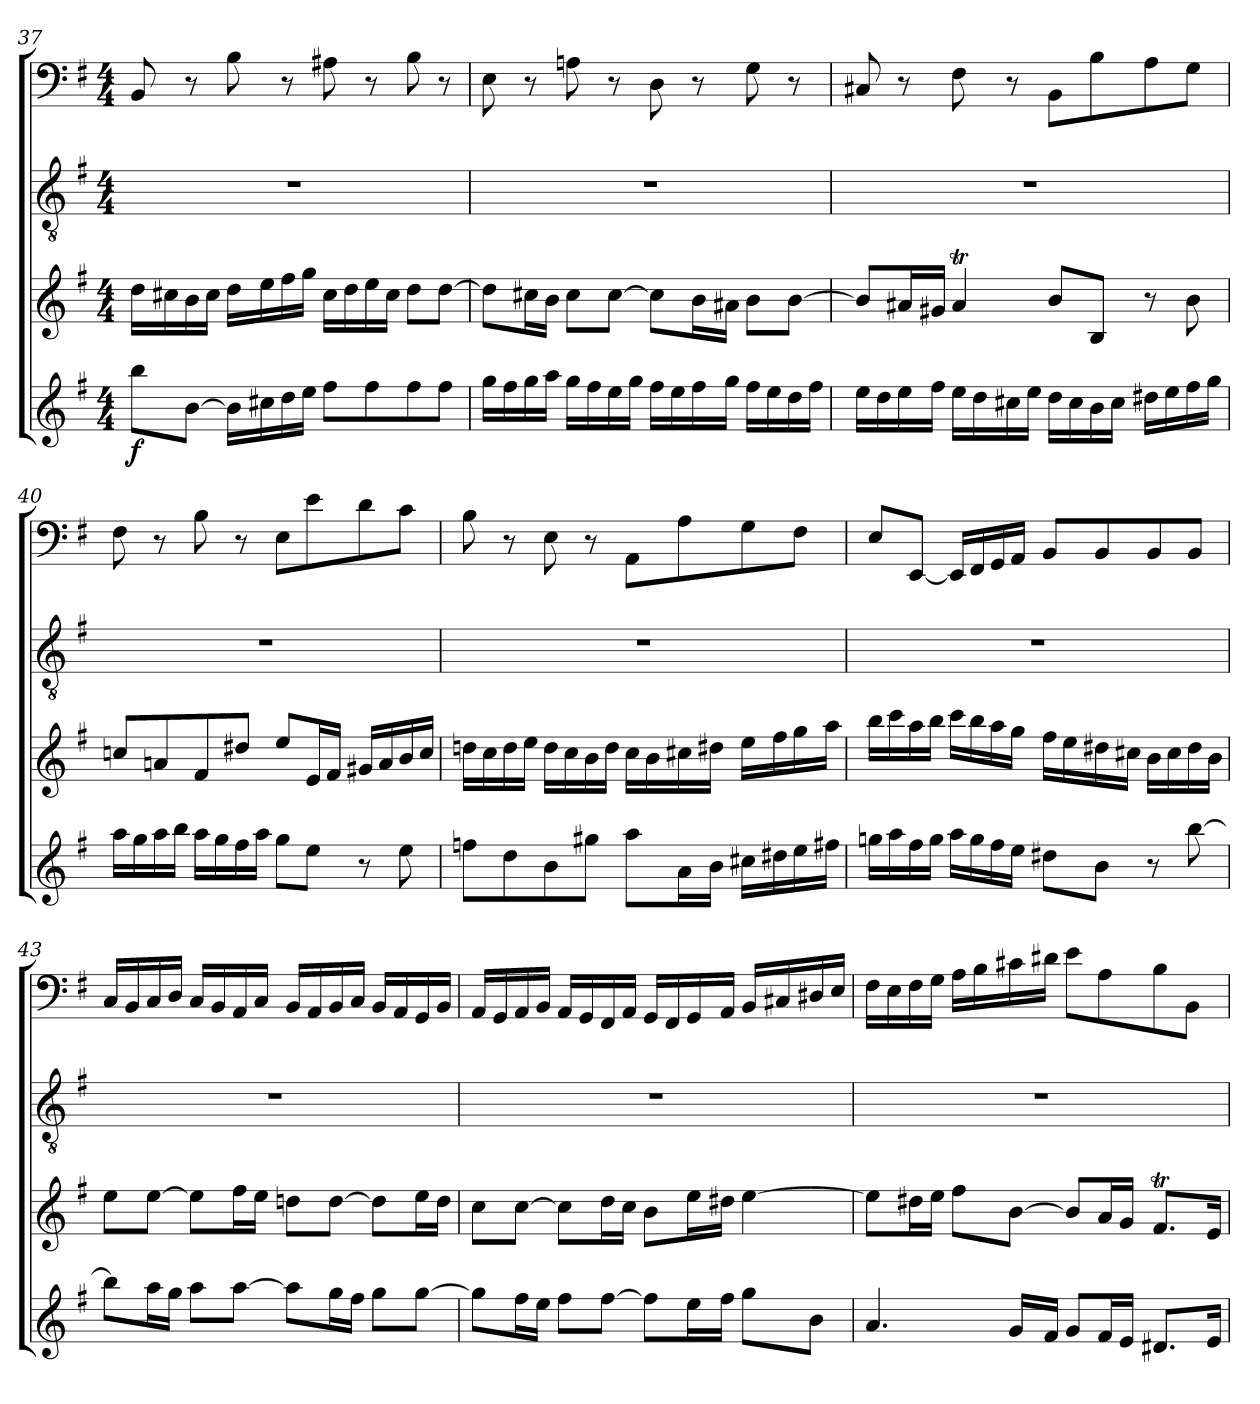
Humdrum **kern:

**kern	**dynam	**kern	**kern	**kern
*part4	*part4	*part3	*part2	*part1
*staff4	*staff4	*staff3	*staff2	*staff1
*clefG2	*	*clefG2	*clefGv2	*clefF4
*k[f#]	*	*k[f#]	*k[f#]	*k[f#]
*e:	*	*e:	*e:	*e:
*M4/4	*	*M4/4	*M4/4	*M4/4
=37	=37	=37	=37	=37
8bb\L	f	16dd\LL	1r	8BB/
.	.	16cc#X\	.	.
[8b\J	.	16b\	.	8r
.	.	16cc#\JJ	.	.
16b\LL]	.	16dd\LL	.	8B\
16cc#X\	.	16ee\	.	.
16dd\	.	16ff#\	.	8r
16ee\JJ	.	16gg\JJ	.	.
8ff#\L	.	16cc#\LL	.	8A#X\
.	.	16dd\	.	.
8ff#\	.	16ee\	.	8r
.	.	16cc#\JJ	.	.
8ff#\	.	8dd\L	.	8B\
8ff#\J	.	[8dd\J	.	8r
=38	=38	=38	=38	=38
16gg\LL	.	8dd\L]	1r	8E\
16ff#\	.	.	.	.
16gg\	.	16cc#X\L	.	8r
16aa\JJ	.	16b\JJ	.	.
16gg\LL	.	8cc#\L	.	8An\
16ff#\	.	.	.	.
16ee\	.	[8cc#\J	.	8r
16gg\JJ	.	.	.	.
16ff#\LL	.	8cc#\L]	.	8D\
16ee\	.	.	.	.
16ff#\	.	16b\L	.	8r
16gg\JJ	.	16a#X\JJ	.	.
16ff#\LL	.	8b\L	.	8G\
16ee\	.	.	.	.
16dd\	.	[8b\J	.	8r
16ff#\JJ	.	.	.	.
=39	=39	=39	=39	=39
16ee\LL	.	8b/L]	1r	8C#X/
16dd\	.	.	.	.
16ee\	.	16a#X/L	.	8r
16ff#\JJ	.	16g#X/JJ	.	.
16ee\LL	.	4a#t/	.	8F#\
16dd\	.	.	.	.
16cc#X\	.	.	.	8r
16ee\JJ	.	.	.	.
16dd\LL	.	8b/L	.	8BB\L
16cc#\	.	.	.	.
16b\	.	8B/J	.	8B\
16cc#\JJ	.	.	.	.
16dd#X\LL	.	8r	.	8A\
16ee\	.	.	.	.
16ff#\	.	8b\	.	8G\J
16gg\JJ	.	.	.	.
=40	=40	=40	=40	=40
16aa\LL	.	8ccn/L	1r	8F#\
16gg\	.	.	.	.
16aa\	.	8an/	.	8r
16bb\JJ	.	.	.	.
16aa\LL	.	8f#/	.	8B\
16gg\	.	.	.	.
16ff#\	.	8dd#X/J	.	8r
16aa\JJ	.	.	.	.
8gg\L	.	8ee/L	.	8E\L
8ee\J	.	16e/L	.	8e\
.	.	16f#/JJ	.	.
8r	.	16g#X/LL	.	8d\
.	.	16a/	.	.
8ee\	.	16b/	.	8c\J
.	.	16cc/JJ	.	.
=41	=41	=41	=41	=41
8ffn\L	.	16ddn\LL	1r	8B\
.	.	16cc\	.	.
8dd\	.	16dd\	.	8r
.	.	16ee\JJ	.	.
8b\	.	16dd\LL	.	8E\
.	.	16cc\	.	.
8gg#X\J	.	16b\	.	8r
.	.	16dd\JJ	.	.
8aa\L	.	16cc\LL	.	8AA\L
.	.	16b\	.	.
16a\L	.	16cc#X\	.	8A\
16b\JJ	.	16dd#X\JJ	.	.
16cc#X\LL	.	16ee\LL	.	8G\
16dd#X\	.	16ff#\	.	.
16ee\	.	16gg\	.	8F#\J
16ff#X\JJ	.	16aa\JJ	.	.
=42	=42	=42	=42	=42
16ggn\LL	.	16bb\LL	1r	8E/L
16aa\	.	16ccc\	.	.
16ff#\	.	16aa\	.	[8EE/J
16gg\JJ	.	16bb\JJ	.	.
16aa\LL	.	16ccc\LL	.	16EE/LL]
16gg\	.	16bb\	.	16FF#/
16ff#\	.	16aa\	.	16GG/
16ee\JJ	.	16gg\JJ	.	16AA/JJ
8dd#X\L	.	16ff#\LL	.	8BB/L
.	.	16ee\	.	.
8b\J	.	16dd#X\	.	8BB/
.	.	16cc#X\JJ	.	.
8r	.	16b\LL	.	8BB/
.	.	16cc#\	.	.
[8bb\	.	16dd#\	.	8BB/J
.	.	16b\JJ	.	.
=43	=43	=43	=43	=43
8bb\L]	.	8ee\L	1r	16C/LL
.	.	.	.	16BB/
16aa\L	.	[8ee\J	.	16C/
16gg\JJ	.	.	.	16D/JJ
8aa\L	.	8ee\L]	.	16C/LL
.	.	.	.	16BB/
[8aa\J	.	16ff#\L	.	16AA/
.	.	16ee\JJ	.	16C/JJ
8aa\L]	.	8ddn\L	.	16BB/LL
.	.	.	.	16AA/
16gg\L	.	[8dd\J	.	16BB/
16ff#\JJ	.	.	.	16C/JJ
8gg\L	.	8dd\L]	.	16BB/LL
.	.	.	.	16AA/
[8gg\J	.	16ee\L	.	16GG/
.	.	16dd\JJ	.	16BB/JJ
=44	=44	=44	=44	=44
8gg\L]	.	8cc\L	1r	16AA/LL
.	.	.	.	16GG/
16ff#\L	.	[8cc\J	.	16AA/
16ee\JJ	.	.	.	16BB/JJ
8ff#\L	.	8cc\L]	.	16AA/LL
.	.	.	.	16GG/
[8ff#\J	.	16dd\L	.	16FF#/
.	.	16cc\JJ	.	16AA/JJ
8ff#\L]	.	8b\L	.	16GG/LL
.	.	.	.	16FF#/
16ee\L	.	16ee\L	.	16GG/
16ff#\JJ	.	16dd#X\JJ	.	16AA/JJ
8gg\L	.	[4ee\	.	16BB/LL
.	.	.	.	16C#X/
8b\J	.	.	.	16D#X/
.	.	.	.	16E/JJ
=45	=45	=45	=45	=45
4.a/	.	8ee\L]	1r	16F#\LL
.	.	.	.	16E\
.	.	16dd#X\L	.	16F#\
.	.	16ee\JJ	.	16G\JJ
.	.	8ff#\L	.	16A\LL
.	.	.	.	16B\
16g/LL	.	[8b\J	.	16c#X\
16f#/JJ	.	.	.	16d#X\JJ
8g/L	.	8b/L]	.	8e\L
16f#/L	.	16a/L	.	8A\
16e/JJ	.	16g/JJ	.	.
8.d#X/L	.	8.f#t/L	.	8B\
.	.	.	.	8BB\J
16e/Jk	.	16e/Jk	.	.
=	=	=	=	=
*-	*-	*-	*-	*-
